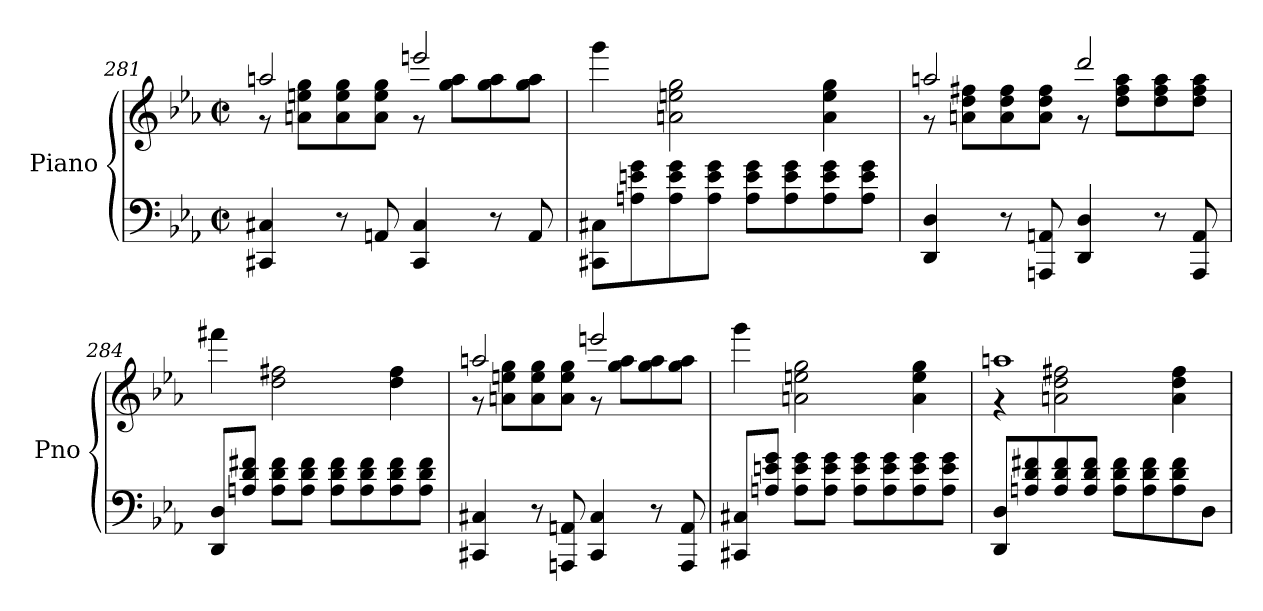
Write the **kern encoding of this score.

**kern	**kern
*part1	*part1
*staff2	*staff1
*I"Piano	*
*I'Pno	*
!!LO:LB:g=z
*clefF4	*clefG2
*k[b-e-a-]	*k[b-e-a-]
*M2/2	*M2/2
*met(c|)	*met(c|)
=281	=281
*	*^
4CC#X/ 4C#X/	2aan/	8r
.	.	8an\ 8een\ 8gg\L
8r	.	8a\ 8ee\ 8gg\
8AAn/	.	8a\ 8ee\ 8gg\J
4CC#/ 4C#/	2eeen/	8r
.	.	8gg\ 8aa\L
8r	.	8gg\ 8aa\
8AA/	.	8gg\ 8aa\J
*	*v	*v
!!LO:PB:g=z
=282	=282
8CC#X\ 8C#X\L	4ggg\
8An\ 8en\ 8g\	.
8A\ 8e\ 8g\	2an\ 2een\ 2gg\
8A\ 8e\ 8g\J	.
8A\ 8e\ 8g\L	.
8A\ 8e\ 8g\	.
8A\ 8e\ 8g\	4a\ 4ee\ 4gg\
8A\ 8e\ 8g\J	.
=283	=283
*	*^
4DD/ 4D/	2aan/	8r
.	.	8an\ 8dd\ 8ff#X\L
8r	.	8a\ 8dd\ 8ff#\
8AAAn/ 8AAn/	.	8a\ 8dd\ 8ff#\J
4DD/ 4D/	2ddd/	8r
.	.	8dd\ 8ff#\ 8aa\L
8r	.	8dd\ 8ff#\ 8aa\
8AAA/ 8AA/	.	8dd\ 8ff#\ 8aa\J
*	*v	*v
=284	=284
8DD/ 8D/L	4fff#X\
8An/ 8d/ 8f#X/J	.
8A\ 8d\ 8f#\L	2dd\ 2ff#X\
8A\ 8d\ 8f#\J	.
8A\ 8d\ 8f#\L	.
8A\ 8d\ 8f#\	.
8A\ 8d\ 8f#\	4dd\ 4ff#\
8A\ 8d\ 8f#\J	.
!!LO:LB:g=z
=285	=285
*	*^
4CC#X/ 4C#X/	2aan/	8r
.	.	8an\ 8een\ 8gg\L
8r	.	8a\ 8ee\ 8gg\
8AAAn/ 8AAn/	.	8a\ 8ee\ 8gg\J
4CC#/ 4C#/	2eeen/	8r
.	.	8gg\ 8aa\L
8r	.	8gg\ 8aa\
8AAA/ 8AA/	.	8gg\ 8aa\J
*	*v	*v
!!LO:LB:g=z
=286	=286
8CC#X/ 8C#X/L	4ggg\
8An/ 8en/ 8g/J	.
8A\ 8e\ 8g\L	2an\ 2een\ 2gg\
8A\ 8e\ 8g\J	.
8A\ 8e\ 8g\L	.
8A\ 8e\ 8g\	.
8A\ 8e\ 8g\	4a\ 4ee\ 4gg\
8A\ 8e\ 8g\J	.
=287	=287
*	*^
8DD/ 8D/L	1aan	4r
8An/ 8d/ 8f#X/	.	.
8A/ 8d/ 8f#/	.	2an\ 2dd\ 2ff#X\
8A/ 8d/ 8f#/J	.	.
8A\ 8d\ 8f#\L	.	.
8A\ 8d\ 8f#\	.	.
8A\ 8d\ 8f#\	.	4a\ 4dd\ 4ff#\
8D\J	.	.
*	*v	*v
=	=
*-	*-
